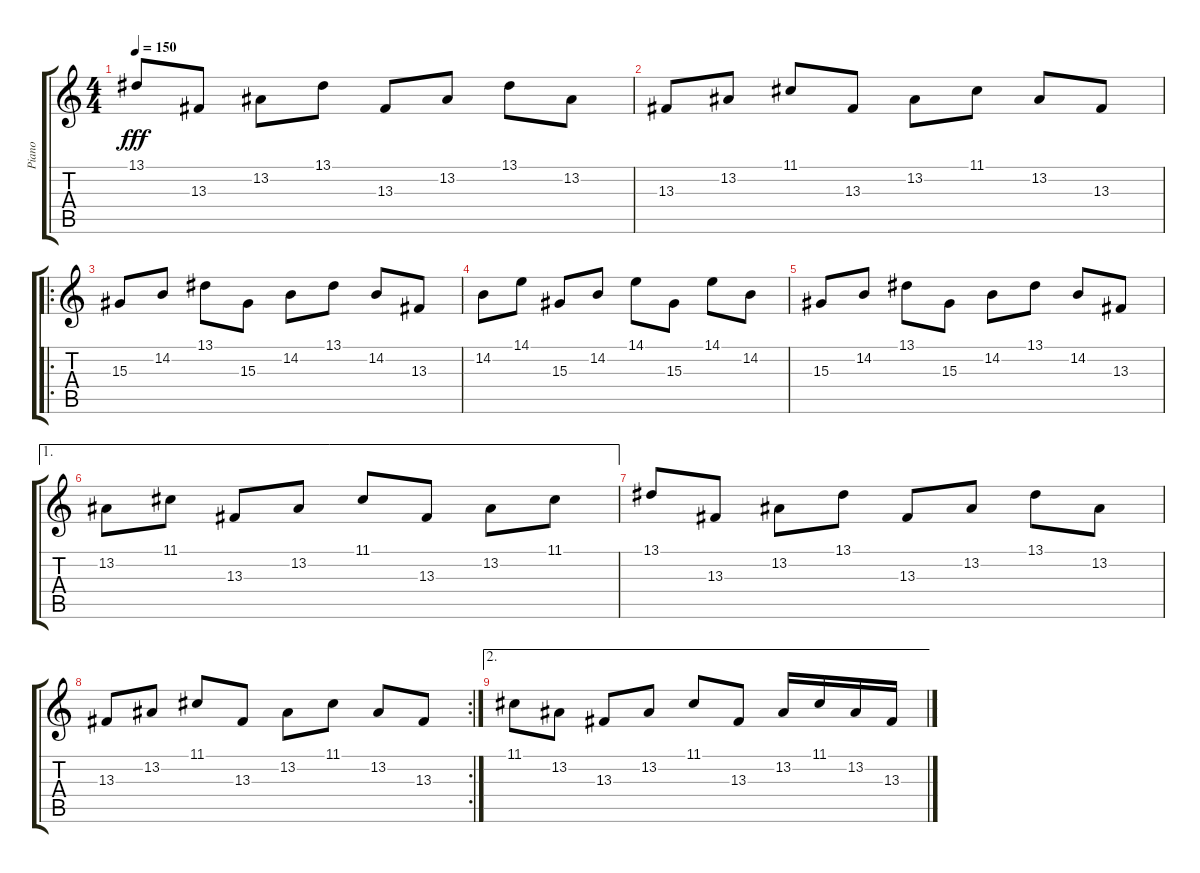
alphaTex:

\track ("Piano" "Piano") {instrument brightacousticpiano}
\staff {score tabs}
\tuning (D4 A3 F3 C3 G2 D2) {hide}
\ts (4 4)
\tempo 150
\clef g2
\ks c
13.1.8{dy fff} 13.3.8 13.2.8 13.1.8 13.3.8 13.2.8 13.1.8 13.2.8 |
13.3.8 13.2.8 11.1.8 13.3.8 13.2.8 11.1.8 13.2.8 13.3.8 |
\ro
15.3.8 14.2.8 13.1.8 15.3.8 14.2.8 13.1.8 14.2.8 13.3.8 |
14.2.8 14.1.8 15.3.8 14.2.8 14.1.8 15.3.8 14.1.8 14.2.8 |
15.3.8 14.2.8 13.1.8 15.3.8 14.2.8 13.1.8 14.2.8 13.3.8 |
\ae 1
13.2.8 11.1.8 13.3.8 13.2.8 11.1.8 13.3.8 13.2.8 11.1.8 |
13.1.8 13.3.8 13.2.8 13.1.8 13.3.8 13.2.8 13.1.8 13.2.8 |
\rc 2
13.3.8 13.2.8 11.1.8 13.3.8 13.2.8 11.1.8 13.2.8 13.3.8 |
\ae 2
11.1.8 13.2.8 13.3.8 13.2.8 11.1.8 13.3.8 13.2.16 11.1.16 13.2.16 13.3.16
